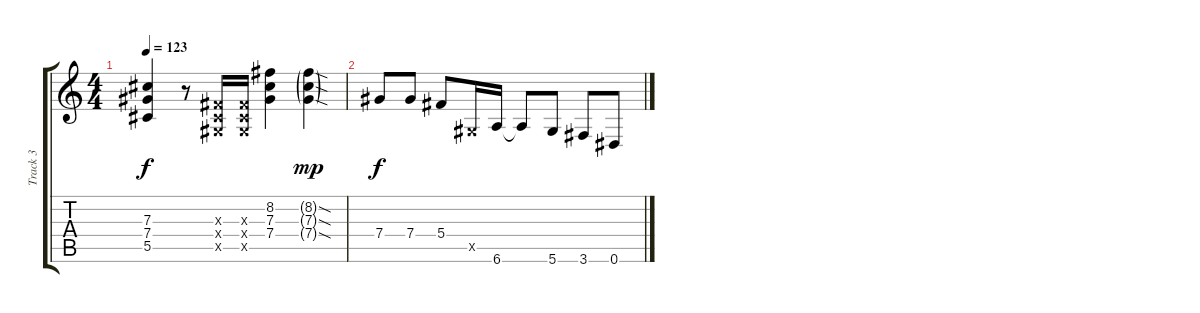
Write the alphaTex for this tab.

\track ("Track 3" "Track 3") {instrument distortionguitar}
\staff {score tabs}
\tuning (Eb4 Bb3 Gb3 Db3 Ab2 Eb2) {hide}
\ts (4 4)
\tempo 123
\clef g2
\ks c
(7.3 7.4 5.5).4{dy f} r.8 (0.3{x} 0.4{x} 0.5{x}).16 (0.3{x} 0.4{x} 0.5{x}).16 (8.2 7.3 7.4).4 (8.2{sod g} 7.3{sod g} 7.4{sod g}).4{dy mp} |
7.4.8{dy f} 7.4.8 5.4.8 0.5{x}.16 6.6.16 6.6{t}.8 5.6.8 3.6.8 0.6.8
